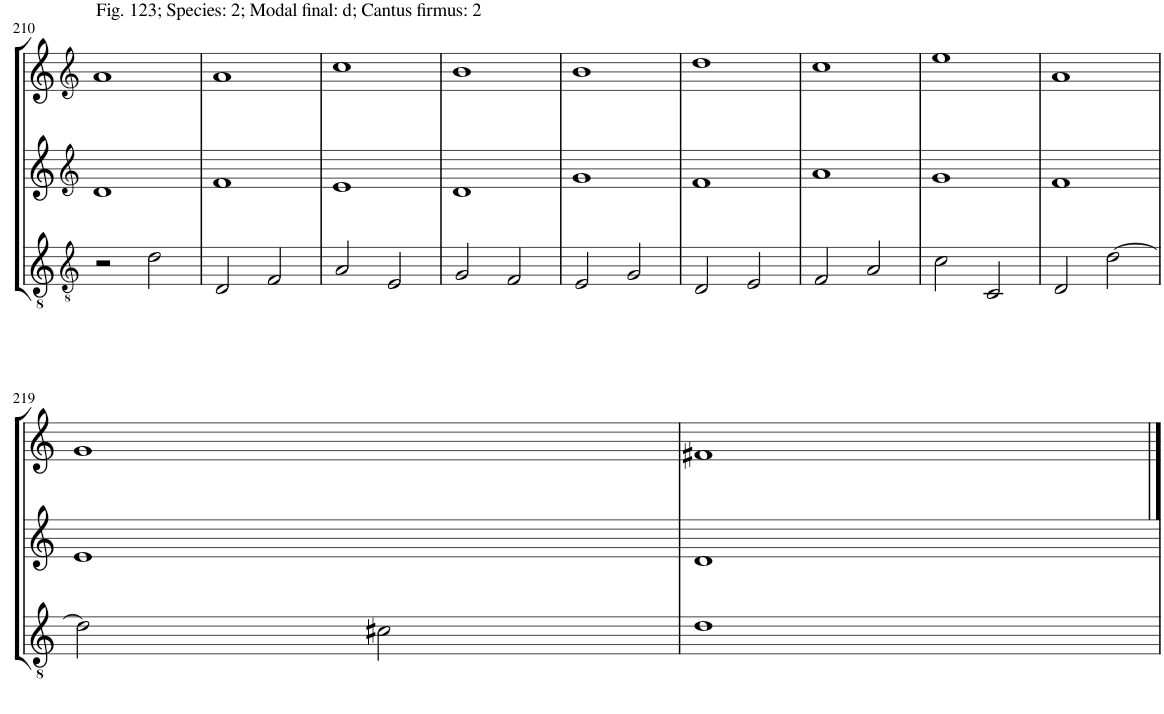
**kern	**kern	**kern
*part3	*part2	*part1
*staff3	*staff2	*staff1
*I"Piano	*I"Piano	*I"Piano
*I'Pno	*I'Pno	*I'Pno
!!LO:PB:g=z
*clefGv2	*clefG2	*clefG2
*k[]	*k[]	*k[]
*M4/4	*M4/4	*M4/4
=210	=210	=210
!	!	!LO:TX:a:t=Fig. 123; Species&colon; 2; Modal final&colon; d; Cantus firmus&colon; 2
2r	1d	1a
2d\	.	.
=211	=211	=211
2D/	1f	1a
2F/	.	.
=212	=212	=212
2A/	1e	1cc
2E/	.	.
=213	=213	=213
2G/	1d	1b
2F/	.	.
=214	=214	=214
2E/	1g	1b
2G/	.	.
=215	=215	=215
2D/	1f	1dd
2E/	.	.
=216	=216	=216
2F/	1a	1cc
2A/	.	.
=217	=217	=217
2c\	1g	1ee
2C/	.	.
=218	=218	=218
2D/	1f	1a
[2d\	.	.
!!LO:LB:g=z
=219	=219	=219
2d\]	1e	1g
2c#X\	.	.
=220	=220	=220
1d	1d	1f#X
==	==	==
*-	*-	*-
